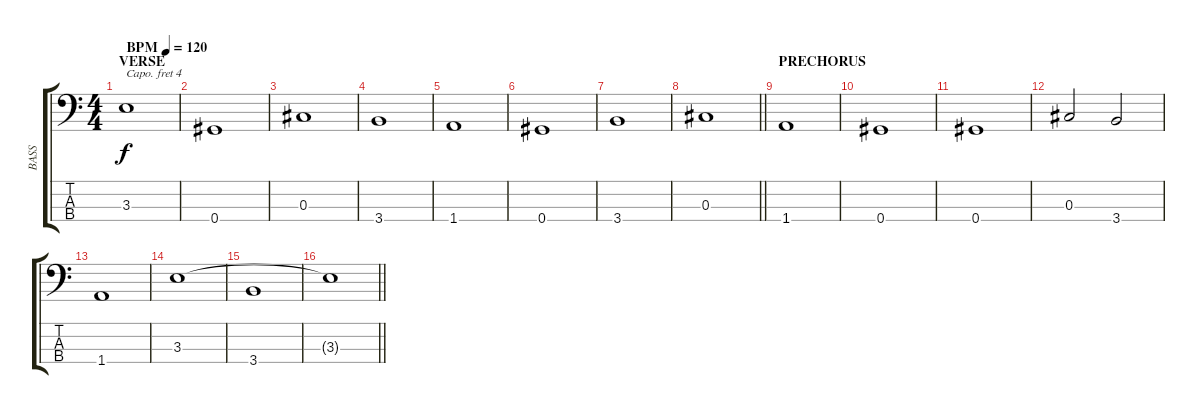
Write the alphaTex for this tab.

\track ("BASS" "BASS") {instrument acousticbass}
\staff {score tabs}
\capo 4
\tuning (G2 D2 A1 E1) {hide}
\ts (4 4)
\section ("" "VERSE")
\tempo (120 "BPM")
\clef f4
\ks c
3.3.1{dy f instrument acousticbass} |
0.4.1 |
0.3.1 |
3.4.1 |
1.4.1 |
0.4.1 |
3.4.1 |
\barLineRight lightlight
0.3.1 |
\section ("" "PRECHORUS")
1.4.1 |
0.4.1 |
0.4.1 |
0.3.2 3.4.2 |
1.4.1 |
3.3.1 |
3.4.1 |
\barLineRight lightlight
3.3{t}.1
